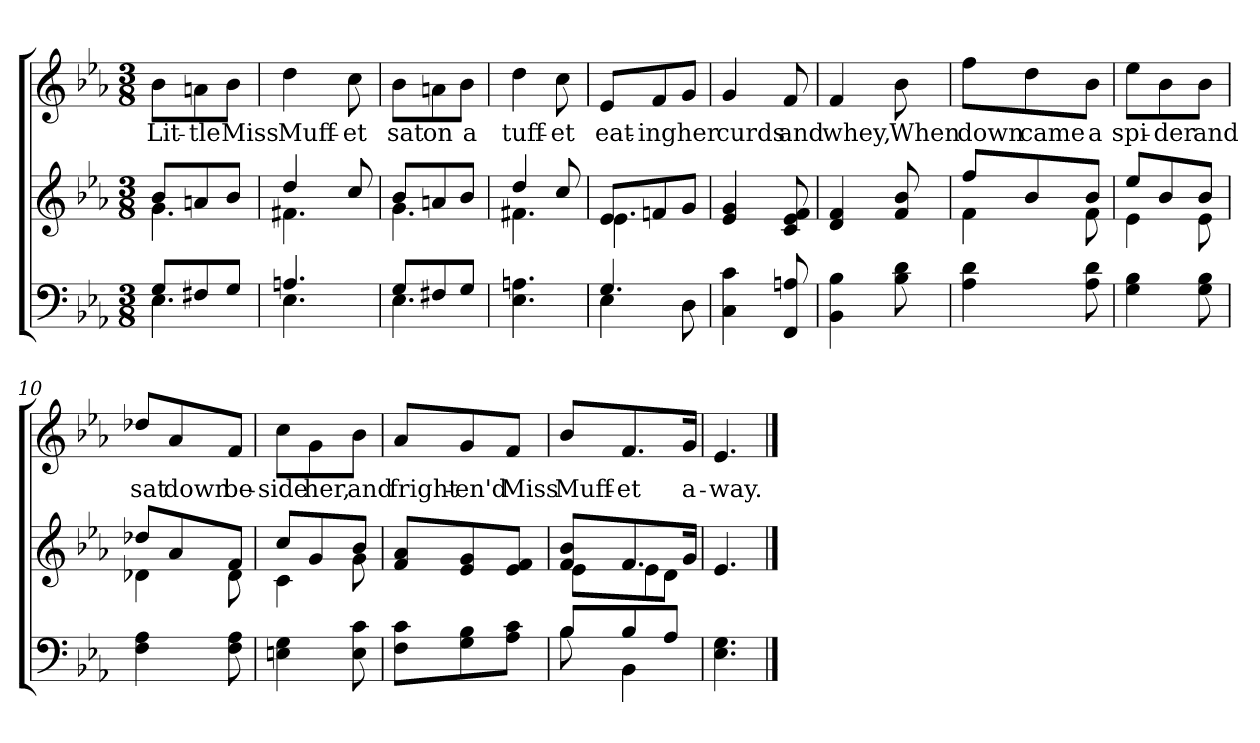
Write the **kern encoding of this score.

**kern	**kern	**kern	**text
*part2	*part2	*part1	*part1
*staff3	*staff2	*staff1	*staff1
*clefF4	*clefG2	*clefG2	*
*k[b-e-a-]	*k[b-e-a-]	*k[b-e-a-]	*
*E-:	*E-:	*E-:	*
*M3/8	*M3/8	*M3/8	*
=1	=1	=1	=1
*^	*^	*	*
!	!	!	!	!	!LO:LY:b
8G/L	4.E-\	8b-/L	4.g\	8b-\L	Lit-
!	!	!	!	!	!LO:LY:b
8F#X/	.	8an/	.	8an\	-tle
!	!	!	!	!	!LO:LY:b
8G/J	.	8b-/J	.	8b-\J	Miss
=2	=2	=2	=2	=2	=2
!	!	!	!	!	!LO:LY:b
4.An/	4.E-\	4dd/	4.f#X\	4dd\	Muff-
!	!	!	!	!	!LO:LY:b
.	.	8cc/	.	8cc\	-et
=3	=3	=3	=3	=3	=3
!	!	!	!	!	!LO:LY:b
8G/L	4.E-\	8b-/L	4.g\	8b-\L	sat
!	!	!	!	!	!LO:LY:b
8F#X/	.	8an/	.	8an\	on
!	!	!	!	!	!LO:LY:b
8G/J	.	8b-/J	.	8b-\J	a
*v	*v	*	*	*	*
=4	=4	=4	=4	=4
!	!	!	!	!LO:LY:b
4.E-\ 4.An\	4dd/	4.f#X\	4dd\	tuff-
!	!	!	!	!LO:LY:b
.	8cc/	.	8cc\	-et
=5	=5	=5	=5	=5
*^	*	*	*	*
!	!	!	!	!	!LO:LY:b
4.G/	4E-\	8e-/L	4.e-\	8e-/L	eat-
!	!	!	!	!	!LO:LY:b
.	.	8fn/	.	8f/	-ing
!	!	!	!	!	!LO:LY:b
.	8D\	8g/J	.	8g/J	her
*	*	*v	*v	*	*
=6	=6	=6	=6	=6
!	!	!	!	!LO:LY:b
*v	*v	*	*	*
4C\ 4c\	4e-/ 4g/	4g/	curds
!	!	!	!LO:LY:b
8FF/ 8An/	8c/ 8e-/ 8f/	8f/	and
!!LO:LB:g=z
=7	=7	=7	=7
!	!	!	!LO:LY:b
4BB-\ 4B-\	4d/ 4f/	4f/	whey,
!	!	!	!LO:LY:b
8B-\ 8d\	8f/ 8b-/	8b-\	When
=8	=8	=8	=8
*	*^	*	*
!	!	!	!	!LO:LY:b
4A-\ 4d\	8ff/L	4f\	8ff\L	down
!	!	!	!	!LO:LY:b
.	8b-/	.	8dd\	came
!	!	!	!	!LO:LY:b
8A-\ 8d\	8b-/J	8f\	8b-\J	a
=9	=9	=9	=9	=9
!	!	!	!	!LO:LY:b
4G\ 4B-\	8ee-/L	4e-\	8ee-\L	spi-
!	!	!	!	!LO:LY:b
.	8b-/	.	8b-\	-der
!	!	!	!	!LO:LY:b
8G\ 8B-\	8b-/J	8e-\	8b-\J	and
=10	=10	=10	=10	=10
!	!	!	!	!LO:LY:b
4F\ 4A-\	8dd-X/L	4d-X\	8dd-X/L	sat
!	!	!	!	!LO:LY:b
.	8a-/	.	8a-/	down
!	!	!	!	!LO:LY:b
8F\ 8A-\	8f/J	8d-\	8f/J	be-
=11	=11	=11	=11	=11
!	!	!	!	!LO:LY:b
4En\ 4G\	8cc/L	4c\	8cc\L	-side
!	!	!	!	!LO:LY:b
.	8g/	.	8g\	her,
!	!	!	!	!LO:LY:b
8E\ 8c\	8b-/J	8g\	8b-\J	and
=12	=12	=12	=12	=12
!	!	!	!	!LO:LY:b
*	*v	*v	*	*
8F\ 8c\L	8f/ 8a-/L	8a-/L	fright-
!	!	!	!LO:LY:b
8G\ 8B-\	8e-/ 8g/	8g/	-en'd
!	!	!	!LO:LY:b
8A-\ 8c\J	8e-/ 8f/J	8f/J	Miss
=13	=13	=13	=13
*^	*^	*	*
!	!	!	!	!	!LO:LY:b
8B-/L	8B-\	8f/ 8b-/L	8e-\L	8b-/L	Muff-
!	!	!	!	!	!LO:LY:b
8B-/	4BB-\	8.f/	8e-\	8.f/	-et
8A-/J	.	.	8d\J	.	.
!	!	!	!	!	!LO:LY:b
.	.	16g/Jk	.	16g/Jk	a-
*v	*v	*	*	*	*
*	*v	*v	*	*
=14	=14	=14	=14
!	!	!	!LO:LY:b
4.E-\ 4.G\	4.e-/	4.e-/	-way.
==	==	==	==
*-	*-	*-	*-
